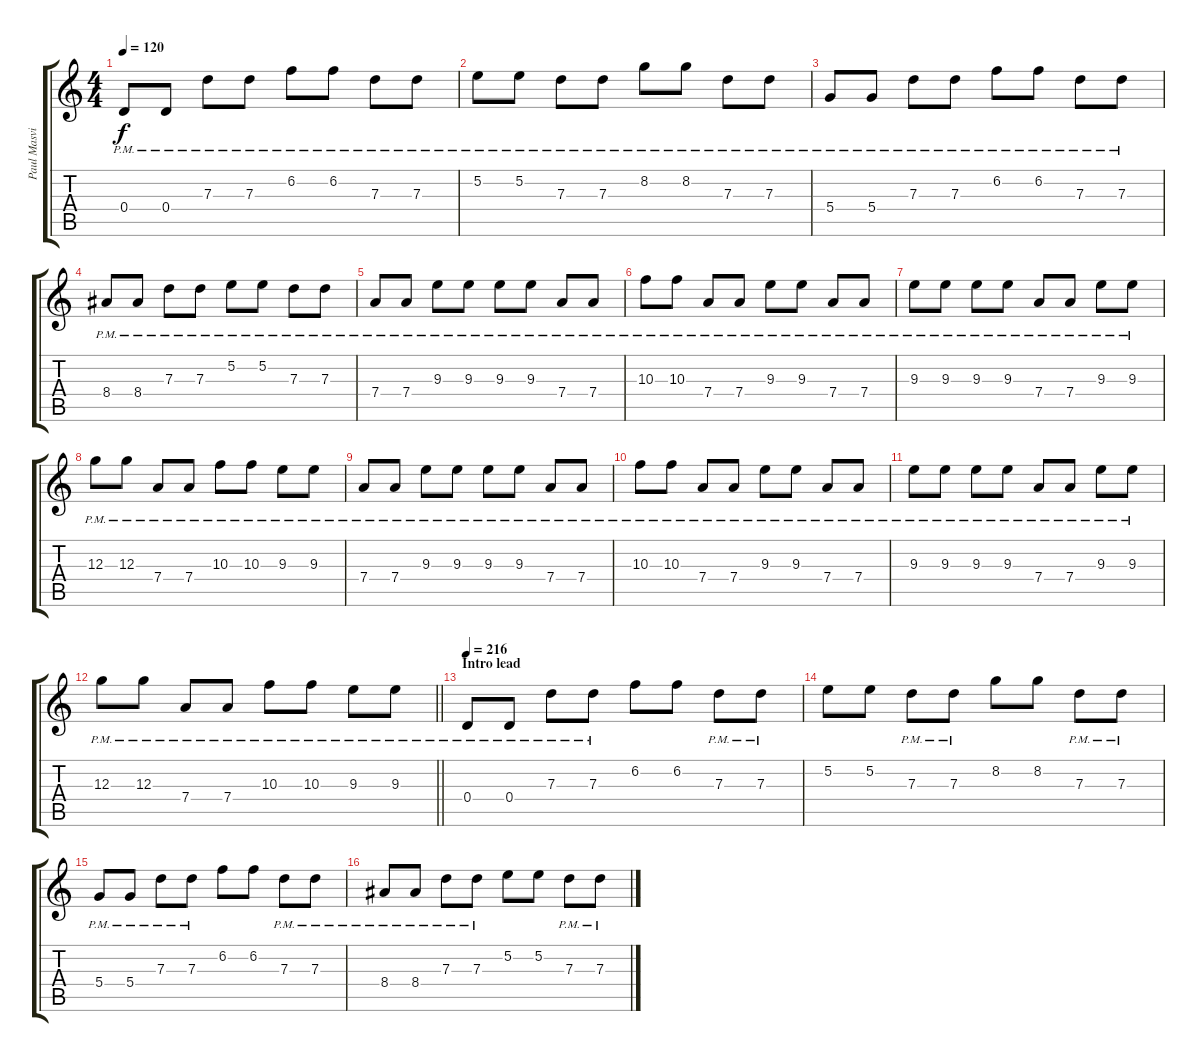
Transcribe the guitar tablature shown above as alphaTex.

\track ("Paul Masvidal" "Paul Masvi") {instrument distortionguitar}
\staff {score tabs}
\tuning (E4 B3 G3 D3 A2 E2) {hide}
\ts (4 4)
\tempo 120
\clef g2
\ks c
0.4{pm}.8{dy f} 0.4{pm}.8 7.3{pm}.8 7.3{pm}.8 6.2{pm}.8 6.2{pm}.8 7.3{pm}.8 7.3{pm}.8 |
5.2{pm}.8 5.2{pm}.8 7.3{pm}.8 7.3{pm}.8 8.2{pm}.8 8.2{pm}.8 7.3{pm}.8 7.3{pm}.8 |
5.4{pm}.8 5.4{pm}.8 7.3{pm}.8 7.3{pm}.8 6.2{pm}.8 6.2{pm}.8 7.3{pm}.8 7.3{pm}.8 |
8.4{pm}.8 8.4{pm}.8 7.3{pm}.8 7.3{pm}.8 5.2{pm}.8 5.2{pm}.8 7.3{pm}.8 7.3{pm}.8 |
7.4{pm}.8 7.4{pm}.8 9.3{pm}.8 9.3{pm}.8 9.3{pm}.8 9.3{pm}.8 7.4{pm}.8 7.4{pm}.8 |
10.3{pm}.8 10.3{pm}.8 7.4{pm}.8 7.4{pm}.8 9.3{pm}.8 9.3{pm}.8 7.4{pm}.8 7.4{pm}.8 |
9.3{pm}.8 9.3{pm}.8 9.3{pm}.8 9.3{pm}.8 7.4{pm}.8 7.4{pm}.8 9.3{pm}.8 9.3{pm}.8 |
12.3{pm}.8 12.3{pm}.8 7.4{pm}.8 7.4{pm}.8 10.3{pm}.8 10.3{pm}.8 9.3{pm}.8 9.3{pm}.8 |
7.4{pm}.8 7.4{pm}.8 9.3{pm}.8 9.3{pm}.8 9.3{pm}.8 9.3{pm}.8 7.4{pm}.8 7.4{pm}.8 |
10.3{pm}.8 10.3{pm}.8 7.4{pm}.8 7.4{pm}.8 9.3{pm}.8 9.3{pm}.8 7.4{pm}.8 7.4{pm}.8 |
9.3{pm}.8 9.3{pm}.8 9.3{pm}.8 9.3{pm}.8 7.4{pm}.8 7.4{pm}.8 9.3{pm}.8 9.3{pm}.8 |
\barLineRight lightlight
12.3{pm}.8 12.3{pm}.8 7.4{pm}.8 7.4{pm}.8 10.3{pm}.8 10.3{pm}.8 9.3{pm}.8 9.3{pm}.8 |
\section ("" "Intro lead")
\tempo 216
0.4{pm}.8{instrument distortionguitar} 0.4{pm}.8 7.3{pm}.8 7.3{pm}.8 6.2.8 6.2.8 7.3{pm}.8 7.3{pm}.8 |
5.2.8 5.2.8 7.3{pm}.8 7.3{pm}.8 8.2.8 8.2.8 7.3{pm}.8 7.3{pm}.8 |
5.4{pm}.8 5.4{pm}.8 7.3{pm}.8 7.3{pm}.8 6.2.8 6.2.8 7.3{pm}.8 7.3{pm}.8 |
8.4{pm}.8 8.4{pm}.8 7.3{pm}.8 7.3{pm}.8 5.2.8 5.2.8 7.3{pm}.8 7.3{pm}.8
